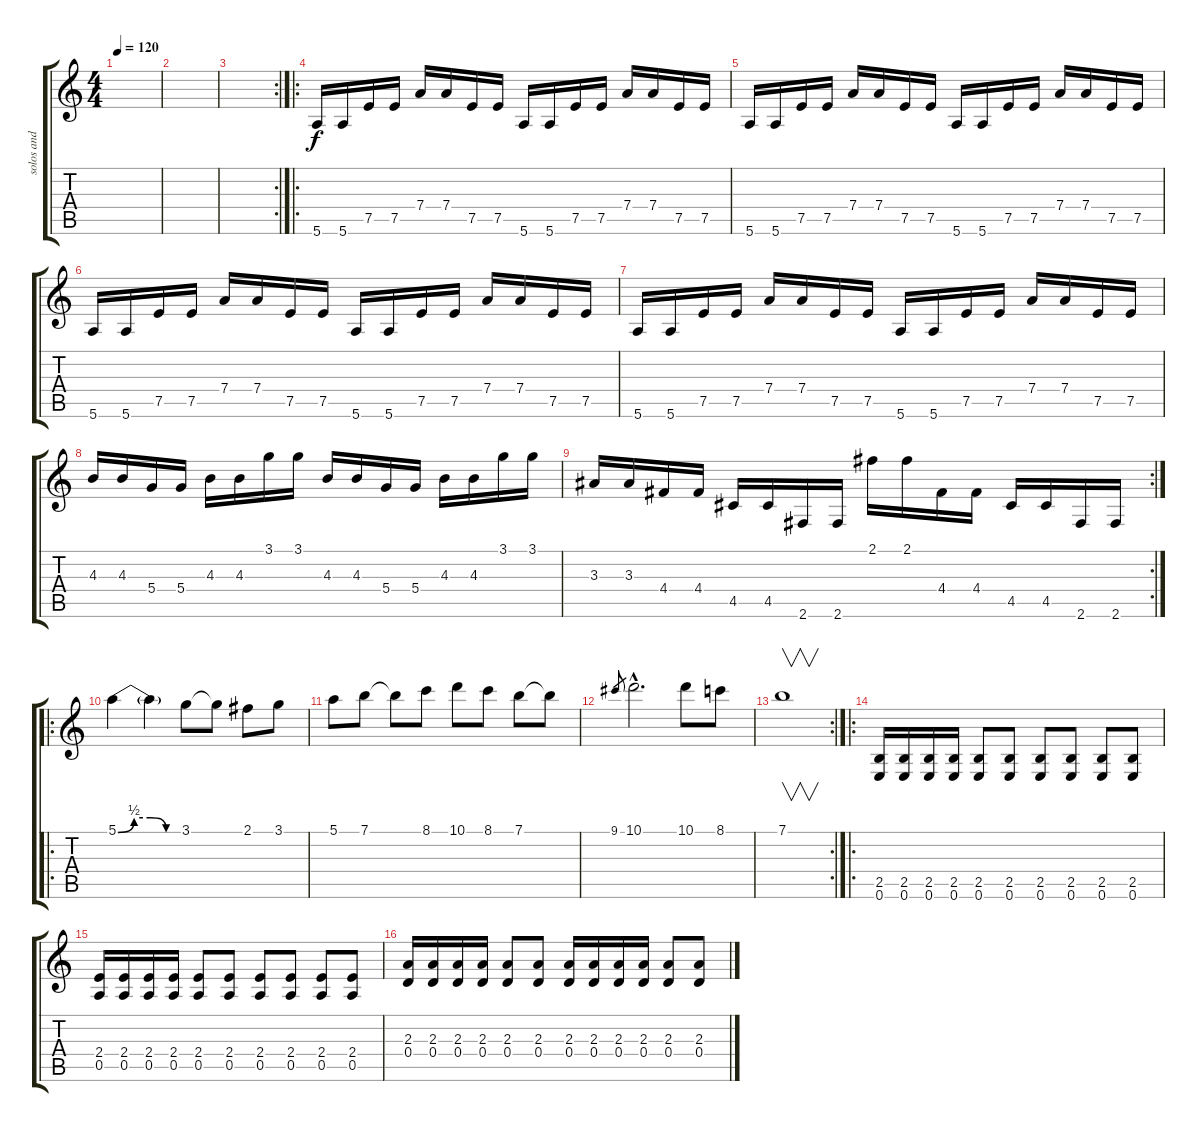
\track ("solos and fills" "solos and ") {instrument overdrivenguitar}
\staff {score tabs}
\tuning (E4 B3 G3 D3 A2 E2) {hide}
\ts (4 4)
\tempo 120
\clef g2
\ks c
|
|
\rc 2
|
\ro
5.6.16{volume 16 balance 0 instrument electricguitarjazz} 5.6.16 7.5.16 7.5.16 7.4.16 7.4.16 7.5.16 7.5.16 5.6.16 5.6.16 7.5.16 7.5.16 7.4.16 7.4.16 7.5.16 7.5.16 |
5.6.16{volume 16 balance 0 instrument electricguitarjazz} 5.6.16 7.5.16 7.5.16 7.4.16 7.4.16 7.5.16 7.5.16 5.6.16 5.6.16 7.5.16 7.5.16 7.4.16 7.4.16 7.5.16 7.5.16 |
5.6.16{volume 16 balance 0 instrument electricguitarjazz} 5.6.16 7.5.16 7.5.16 7.4.16 7.4.16 7.5.16 7.5.16 5.6.16 5.6.16 7.5.16 7.5.16 7.4.16 7.4.16 7.5.16 7.5.16 |
5.6.16{volume 16 balance 0 instrument electricguitarjazz} 5.6.16 7.5.16 7.5.16 7.4.16 7.4.16 7.5.16 7.5.16 5.6.16 5.6.16 7.5.16 7.5.16 7.4.16 7.4.16 7.5.16 7.5.16 |
4.3.16 4.3.16 5.4.16 5.4.16 4.3.16 4.3.16 3.1.16 3.1.16 4.3.16 4.3.16 5.4.16 5.4.16 4.3.16 4.3.16 3.1.16 3.1.16 |
\rc 2
3.3.16 3.3.16 4.4.16 4.4.16 4.5.16 4.5.16 2.6.16 2.6.16 2.1.16 2.1.16 4.4.16 4.4.16 4.5.16 4.5.16 2.6.16 2.6.16 |
\ro
5.1{be (custom 0 0 15 2 30 2 45 0 60 0)}.4{volume 10 balance 0 instrument overdrivenguitar} 5.1{t}.4 3.1.8 3.1{t}.8 2.1.8 3.1.8 |
5.1.8 7.1.8 7.1{t}.8 8.1.8 10.1.8 8.1.8 7.1.8 7.1{t}.8 |
9.1.8{gr} 10.1{hac}.2{d} 10.1.8 8.1.8 |
\rc 2
7.1.1{v} |
\ro
(2.5 0.6).16{volume 16 balance 0 instrument distortionguitar} (2.5 0.6).16 (2.5 0.6).16 (2.5 0.6).16 (2.5 0.6).8 (2.5 0.6).8 (2.5 0.6).8 (2.5 0.6).8 (2.5 0.6).8 (2.5 0.6).8 |
(2.4 0.5).16 (2.4 0.5).16 (2.4 0.5).16 (2.4 0.5).16 (2.4 0.5).8 (2.4 0.5).8 (2.4 0.5).8 (2.4 0.5).8 (2.4 0.5).8 (2.4 0.5).8 |
(2.3 0.4).16 (2.3 0.4).16 (2.3 0.4).16 (2.3 0.4).16 (2.3 0.4).8 (2.3 0.4).8 (2.3 0.4).16 (2.3 0.4).16 (2.3 0.4).16 (2.3 0.4).16 (2.3 0.4).8 (2.3 0.4).8
